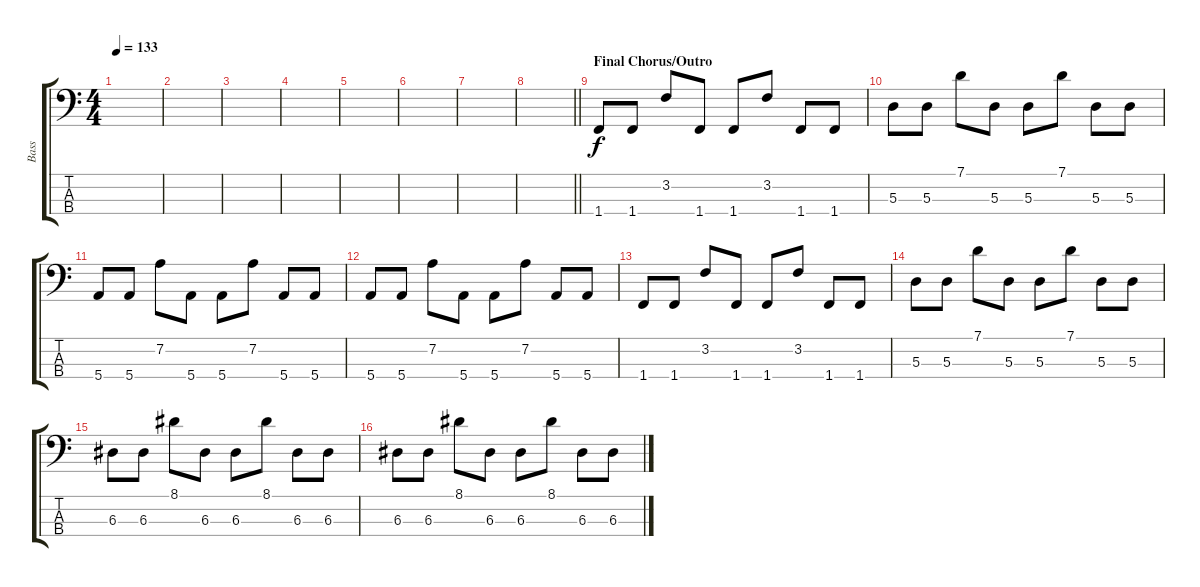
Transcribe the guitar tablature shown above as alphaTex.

\track ("Bass" "Bass") {instrument slapbass2}
\staff {score tabs}
\tuning (G2 D2 A1 E1) {hide}
\ts (4 4)
\tempo 133
\clef f4
\ks c
|
|
|
|
|
|
|
\barLineRight lightlight
|
\section ("" "Final Chorus/Outro")
1.4.8{instrument lead1square} 1.4.8 3.2.8 1.4.8 1.4.8 3.2.8 1.4.8 1.4.8 |
5.3.8 5.3.8 7.1.8 5.3.8 5.3.8 7.1.8 5.3.8 5.3.8 |
5.4.8 5.4.8 7.2.8 5.4.8 5.4.8 7.2.8 5.4.8 5.4.8 |
5.4.8 5.4.8 7.2.8 5.4.8 5.4.8 7.2.8 5.4.8 5.4.8 |
1.4.8 1.4.8 3.2.8 1.4.8 1.4.8 3.2.8 1.4.8 1.4.8 |
5.3.8 5.3.8 7.1.8 5.3.8 5.3.8 7.1.8 5.3.8 5.3.8 |
6.3.8 6.3.8 8.1.8 6.3.8 6.3.8 8.1.8 6.3.8 6.3.8 |
6.3.8 6.3.8 8.1.8 6.3.8 6.3.8 8.1.8 6.3.8 6.3.8
